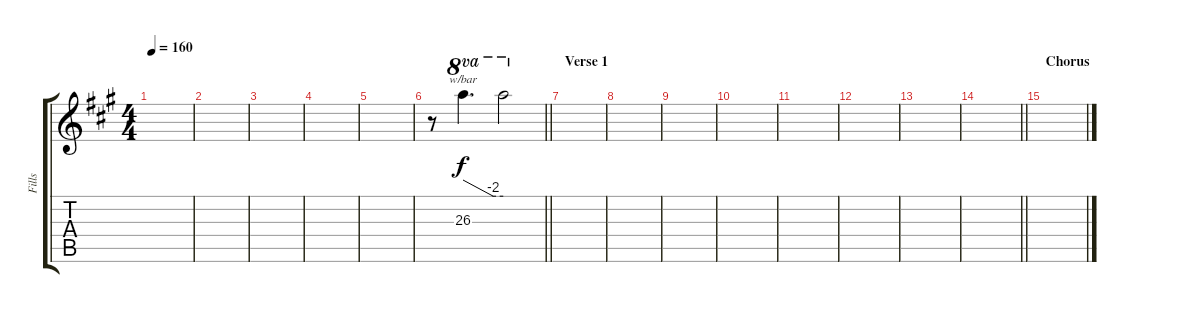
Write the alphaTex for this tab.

\track ("Fills" "Fills") {instrument guitarharmonics}
\staff {score tabs}
\tuning (E4 B3 G3 D3 A2 E2) {hide}
\ts (4 4)
\tempo 160
\clef g2
\ks a
|
|
|
|
|
\barLineRight lightlight
r.8 26.3.4{d tbe (custom default 0 0 45 -8 60 -8) ot 8va} 26.3{t}.2{ot 8va} |
\section ("" "Verse 1")
|
|
|
|
|
|
|
\barLineRight lightlight
|
\section ("" "Chorus")
